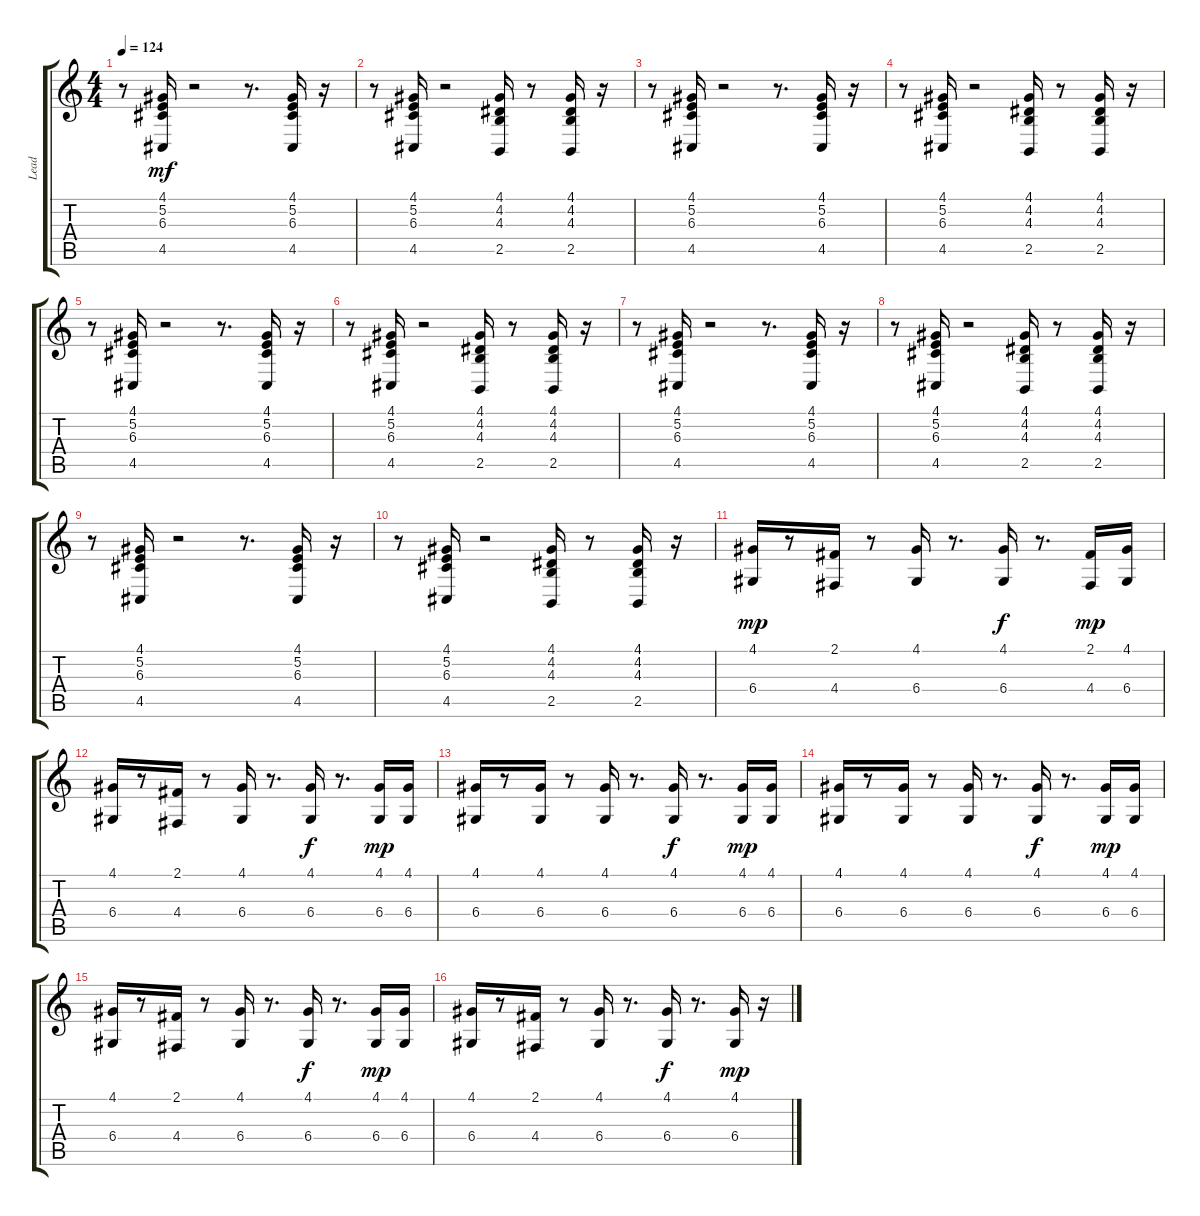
\track ("Lead" "Lead") {instrument lead8bassandlead}
\staff {score tabs}
\tuning (E4 B3 G3 D3 A2 E2) {hide}
\ts (4 4)
\tempo 124
\clef g2
\ks c
r.8{dy mf} (4.1 5.2 6.3 4.5).16 r.2 r.8{d} (4.1 5.2 6.3 4.5).16 r.16 |
r.8 (4.1 5.2 6.3 4.5).16 r.2 (4.1 4.2 4.3 2.5).16 r.8 (4.1 4.2 4.3 2.5).16 r.16 |
r.8 (4.1 5.2 6.3 4.5).16 r.2 r.8{d} (4.1 5.2 6.3 4.5).16 r.16 |
r.8 (4.1 5.2 6.3 4.5).16 r.2 (4.1 4.2 4.3 2.5).16 r.8 (4.1 4.2 4.3 2.5).16 r.16 |
r.8 (4.1 5.2 6.3 4.5).16 r.2 r.8{d} (4.1 5.2 6.3 4.5).16 r.16 |
r.8 (4.1 5.2 6.3 4.5).16 r.2 (4.1 4.2 4.3 2.5).16 r.8 (4.1 4.2 4.3 2.5).16 r.16 |
r.8 (4.1 5.2 6.3 4.5).16 r.2 r.8{d} (4.1 5.2 6.3 4.5).16 r.16 |
r.8 (4.1 5.2 6.3 4.5).16 r.2 (4.1 4.2 4.3 2.5).16 r.8 (4.1 4.2 4.3 2.5).16 r.16 |
r.8 (4.1 5.2 6.3 4.5).16 r.2 r.8{d} (4.1 5.2 6.3 4.5).16 r.16 |
r.8 (4.1 5.2 6.3 4.5).16 r.2 (4.1 4.2 4.3 2.5).16 r.8 (4.1 4.2 4.3 2.5).16 r.16 |
(4.1 6.4).16{dy mp} r.8 (2.1 4.4).16 r.8 (4.1 6.4).16 r.8{d} (4.1 6.4).16{dy f} r.8{d} (2.1 4.4).16{dy mp} (4.1 6.4).16 |
(4.1 6.4).16 r.8 (2.1 4.4).16 r.8 (4.1 6.4).16 r.8{d} (4.1 6.4).16{dy f} r.8{d} (4.1 6.4).16{dy mp} (4.1 6.4).16 |
(4.1 6.4).16 r.8 (4.1 6.4).16 r.8 (4.1 6.4).16 r.8{d} (4.1 6.4).16{dy f} r.8{d} (4.1 6.4).16{dy mp} (4.1 6.4).16 |
(4.1 6.4).16 r.8 (4.1 6.4).16 r.8 (4.1 6.4).16 r.8{d} (4.1 6.4).16{dy f} r.8{d} (4.1 6.4).16{dy mp} (4.1 6.4).16 |
(4.1 6.4).16 r.8 (2.1 4.4).16 r.8 (4.1 6.4).16 r.8{d} (4.1 6.4).16{dy f} r.8{d} (4.1 6.4).16{dy mp} (4.1 6.4).16 |
(4.1 6.4).16 r.8 (2.1 4.4).16 r.8 (4.1 6.4).16 r.8{d} (4.1 6.4).16{dy f} r.8{d} (4.1 6.4).16{dy mp} r.16
